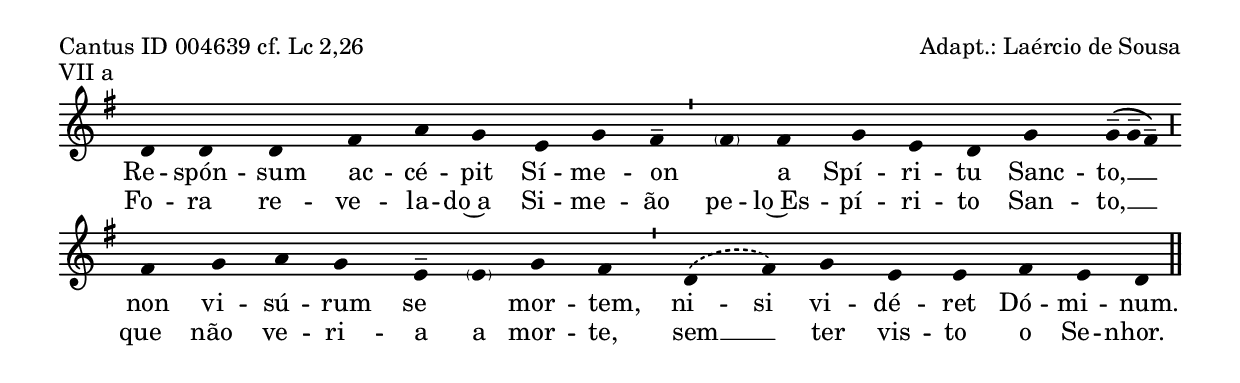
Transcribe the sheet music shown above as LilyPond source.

\version "2.24.1"

\include "gregorian.ly"
\include "../../../modules/lilypond/neums.ily"
\include "../../../modules/lilypond/layout.ily"
\include "../../../modules/lilypond/lyrics.ily"
\include "../../../modules/lilypond/symbols.ily"

antiphonChant = \relative c'' {
  \AntiphonSignature
  \key c \major
  \C g g g b d c a c \E b
  \divisioMinima
  \Cp b \C b c a g c \EEE c c b
  \divisioMaior
  b c d c \E a \Cp a \C c b
  \divisioMinima
  \C_C g b \C c a a b a g
  \finalis
}

antiphonLyrics = \lyricmode {
  Re -- spón -- sum ac -- cé -- pit Sí -- me -- on _ a Spí -- ri -- tu Sanc -- to, __ non vi -- sú -- rum se _ mor -- tem,
  \MelismaOff ni -- si \MelismaOn vi -- dé -- ret Dó -- mi -- num.
}

antiphonLyricsPt = \lyricmode {
  Fo -- ra re -- ve -- la -- do~a Si -- me -- ão pe -- lo~Es -- pí -- ri -- to San -- to, __ que não ve -- ri -- a a mor -- te, sem __ ter vis -- to o Se -- nhor.
}

\GregorianTranscriptionLayout

\header {
  meter = "Cantus ID 004639 cf. Lc 2,26"
  arranger = "Adapt.: Laércio de Sousa"
}

\score {
  \header {
    piece = "VII a"
  }

  \new GregorianTranscriptionStaff <<
    \new GregorianTranscriptionVoice = "antiphon" {
      \transpose c g, \antiphonChant
    }

    \new GregorianTranscriptionLyrics \lyricsto "antiphon" \antiphonLyrics
    \new GregorianTranscriptionLyrics \lyricsto "antiphon" \antiphonLyricsPt
  >>
}